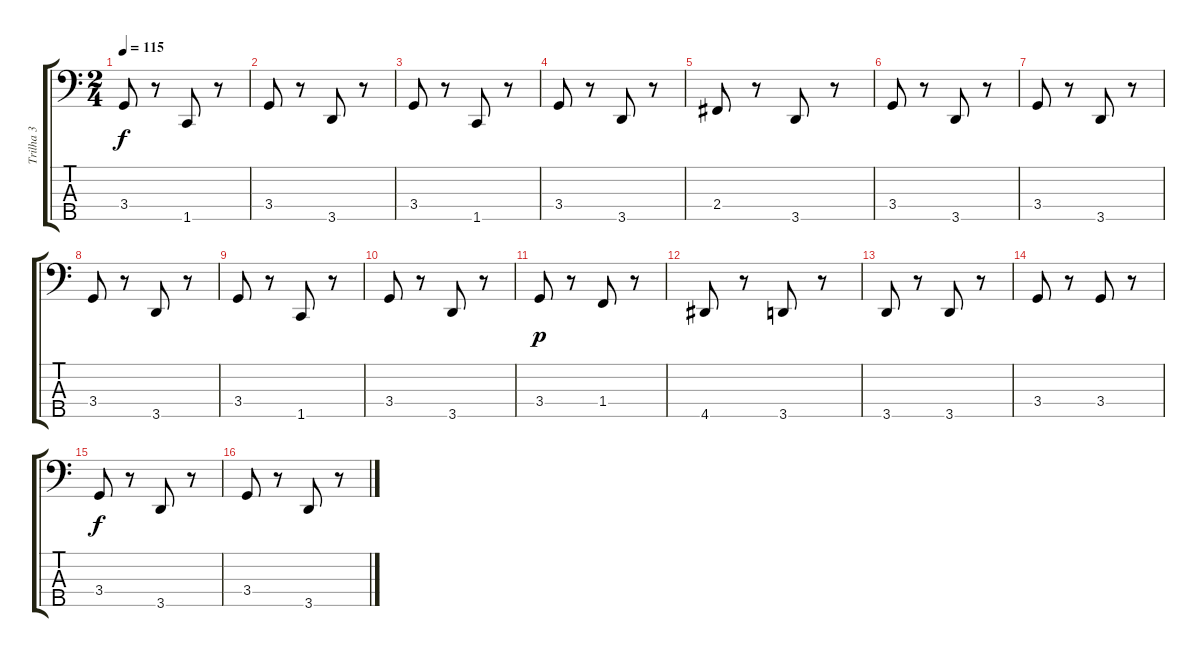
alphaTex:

\track ("Trilha 3" "Trilha 3") {instrument acousticguitarnylon}
\staff {score tabs}
\tuning (G2 D2 A1 E1 B0) {hide}
\ts (2 4)
\tempo 115
\clef f4
\ks c
3.4.8{dy f} r.8 1.5.8 r.8 |
3.4.8 r.8 3.5.8 r.8 |
3.4.8 r.8 1.5.8 r.8 |
3.4.8 r.8 3.5.8 r.8 |
2.4.8 r.8 3.5.8 r.8 |
3.4.8 r.8 3.5.8 r.8 |
3.4.8 r.8 3.5.8 r.8 |
3.4.8 r.8 3.5.8 r.8 |
3.4.8 r.8 1.5.8 r.8 |
3.4.8 r.8 3.5.8 r.8 |
3.4.8{dy p} r.8 1.4.8 r.8 |
4.5.8 r.8 3.5.8 r.8 |
3.5.8 r.8 3.5.8 r.8 |
3.4.8 r.8 3.4.8 r.8 |
3.4.8{dy f} r.8 3.5.8 r.8 |
3.4.8 r.8 3.5.8 r.8
